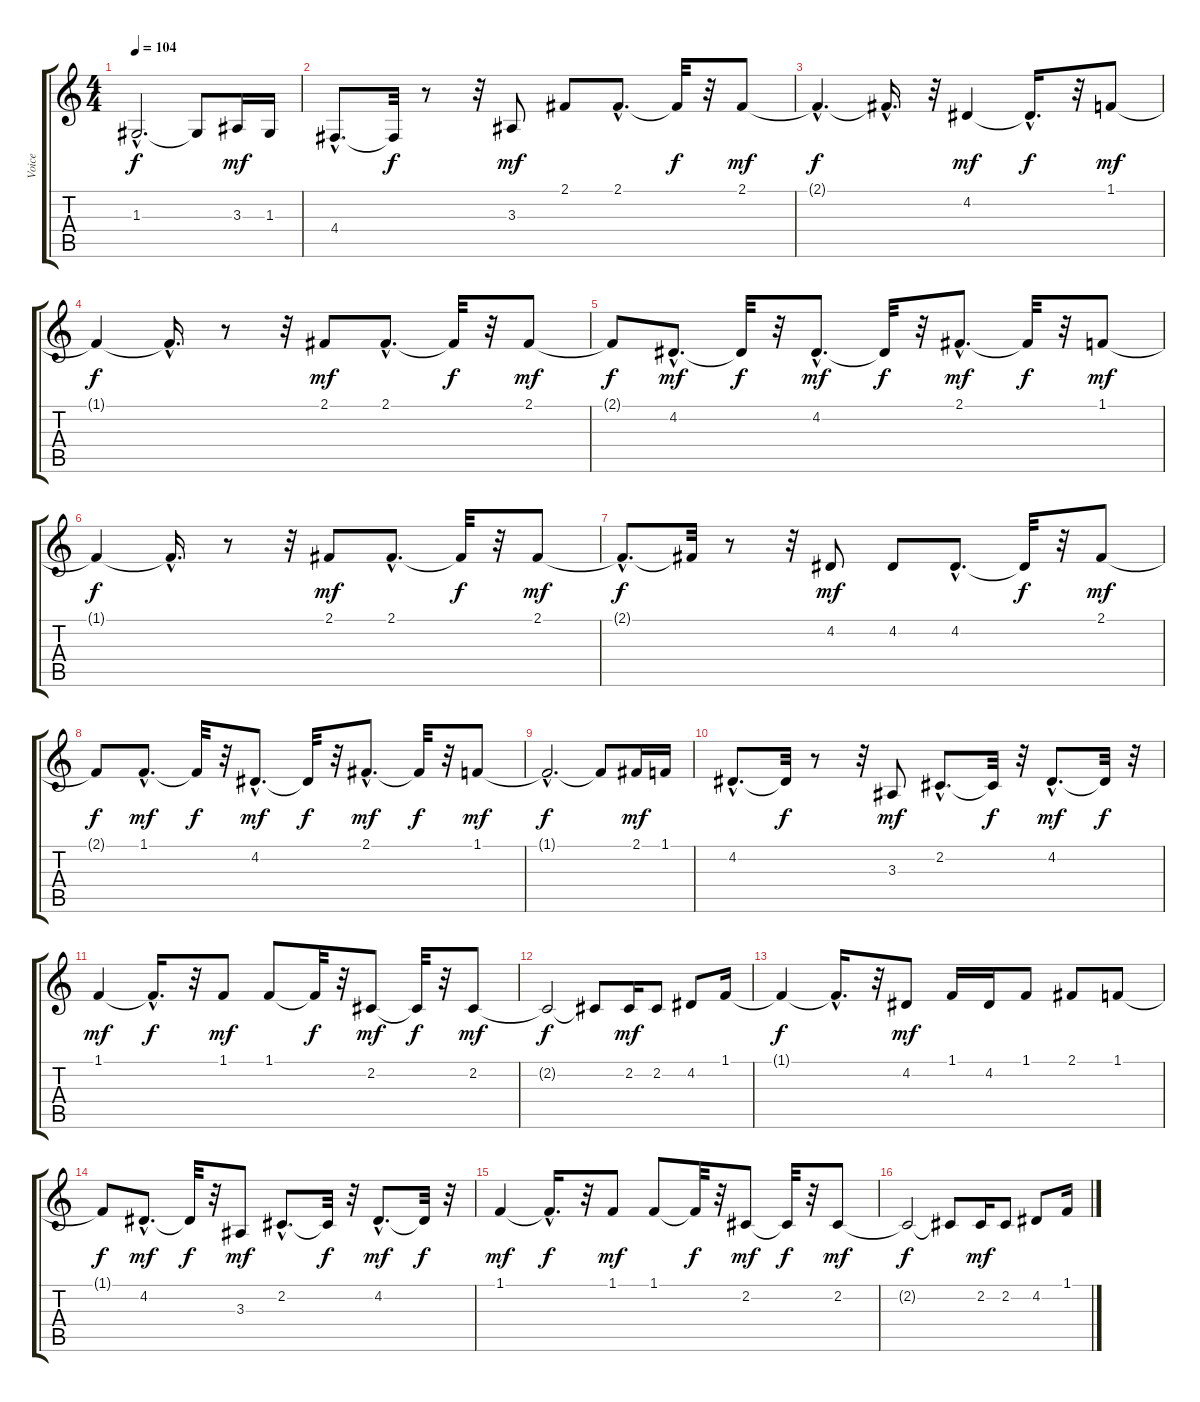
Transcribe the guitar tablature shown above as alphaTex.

\track ("Voice" "Voice") {instrument clarinet}
\staff {score tabs}
\tuning (E4 B3 G3 D3 A2 E2) {hide}
\ts (4 4)
\tempo 104
\clef g2
\ks c
1.3{hac t}.2{d dy f} 1.3{t}.8 3.3.16{dy mf} 1.3.16 |
4.4{hac}.8{d} 4.4{t}.32{dy f} r.8 r.32 3.3.8{dy mf} 2.1.8 2.1{hac}.8{d} 2.1{t}.32{dy f} r.32 2.1.8{dy mf} |
2.1{hac t}.4{d dy f} 2.1{hac t}.16{d} r.32 4.2.4{dy mf} 4.2{hac t}.16{d dy f} r.32 1.1.8{dy mf} |
1.1{t}.4{dy f} 1.1{hac t}.16{d} r.8 r.32 2.1.8{dy mf} 2.1{hac}.8{d} 2.1{t}.32{dy f} r.32 2.1.8{dy mf} |
2.1{t}.8{dy f} 4.2{hac}.8{d dy mf} 4.2{t}.32{dy f} r.32 4.2{hac}.8{d dy mf} 4.2{t}.32{dy f} r.32 2.1{hac}.8{d dy mf} 2.1{t}.32{dy f} r.32 1.1.8{dy mf} |
1.1{t}.4{dy f} 1.1{hac t}.16{d} r.8 r.32 2.1.8{dy mf} 2.1{hac}.8{d} 2.1{t}.32{dy f} r.32 2.1.8{dy mf} |
2.1{hac t}.8{d dy f} 2.1{t}.32 r.8 r.32 4.2.8{dy mf} 4.2.8 4.2{hac}.8{d} 4.2{t}.32{dy f} r.32 2.1.8{dy mf} |
2.1{t}.8{dy f} 1.1{hac}.8{d dy mf} 1.1{t}.32{dy f} r.32 4.2{hac}.8{d dy mf} 4.2{t}.32{dy f} r.32 2.1{hac}.8{d dy mf} 2.1{t}.32{dy f} r.32 1.1.8{dy mf} |
1.1{hac t}.2{d dy f} 1.1{t}.8 2.1.16{dy mf} 1.1.16 |
4.2{hac}.8{d} 4.2{t}.32{dy f} r.8 r.32 3.3.8{dy mf} 2.2{hac}.8{d} 2.2{t}.32{dy f} r.32 4.2{hac}.8{d dy mf} 4.2{t}.32{dy f} r.32 |
1.1.4{dy mf} 1.1{hac t}.16{d dy f} r.32 1.1.8{dy mf} 1.1.8 1.1{t}.32{dy f} r.32 2.2.8{dy mf} 2.2{t}.32{dy f} r.32 2.2.8{dy mf} |
2.2{t}.2{dy f} 2.2{t}.8 2.2.16{dy mf} 2.2.8 4.2.8 1.1.16 |
1.1{t}.4{dy f} 1.1{hac t}.16{d} r.32 4.2.8{dy mf} 1.1.16 4.2.16 1.1.8 2.1.8 1.1.8 |
1.1{t}.8{dy f} 4.2{hac}.8{d dy mf} 4.2{t}.32{dy f} r.32 3.3.8{dy mf} 2.2{hac}.8{d} 2.2{t}.32{dy f} r.32 4.2{hac}.8{d dy mf} 4.2{t}.32{dy f} r.32 |
1.1.4{dy mf} 1.1{hac t}.16{d dy f} r.32 1.1.8{dy mf} 1.1.8 1.1{t}.32{dy f} r.32 2.2.8{dy mf} 2.2{t}.32{dy f} r.32 2.2.8{dy mf} |
2.2{t}.2{dy f} 2.2{t}.8 2.2.16{dy mf} 2.2.8 4.2.8 1.1.16
